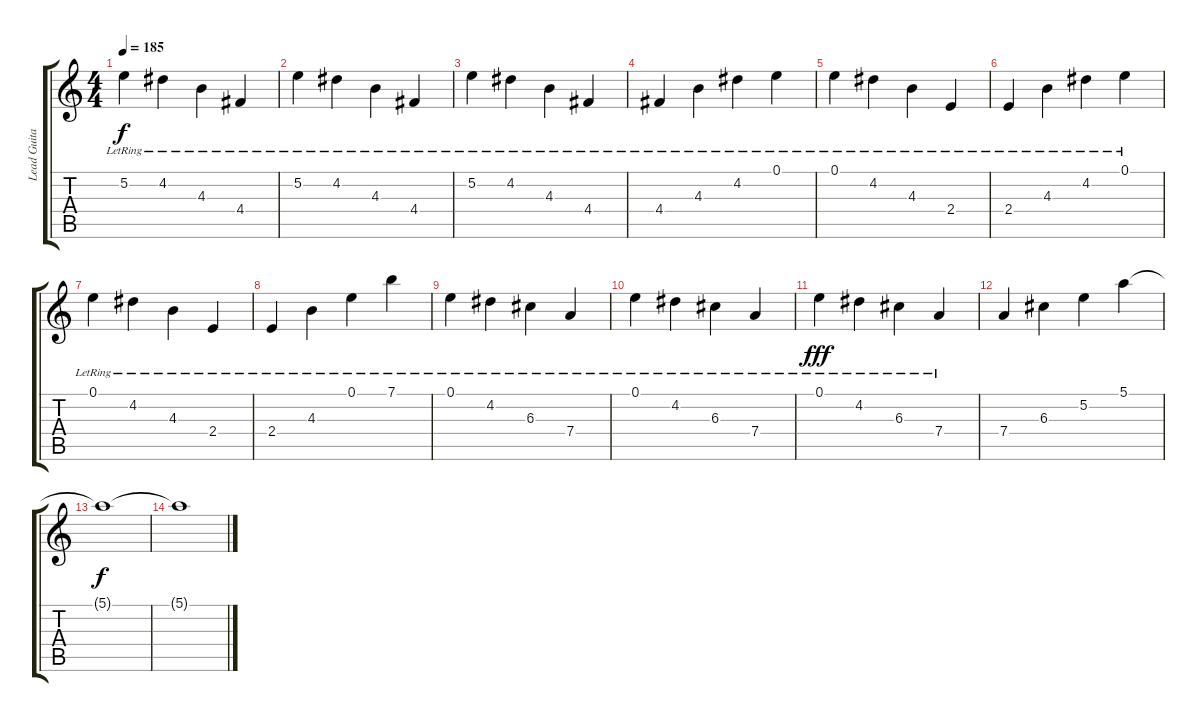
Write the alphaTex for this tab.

\track ("Lead Guitar" "Lead Guita") {instrument overdrivenguitar}
\staff {score tabs}
\tuning (E4 B3 G3 D3 A2 D2) {hide}
\ts (4 4)
\tempo 185
\clef g2
\ks c
5.2{lr}.4{dy f} 4.2{lr}.4 4.3{lr}.4 4.4{lr}.4 |
5.2{lr}.4 4.2{lr}.4 4.3{lr}.4 4.4{lr}.4 |
5.2{lr}.4 4.2{lr}.4 4.3{lr}.4 4.4{lr}.4 |
4.4{lr}.4 4.3{lr}.4 4.2{lr}.4 0.1{lr}.4 |
0.1{lr}.4 4.2{lr}.4 4.3{lr}.4 2.4{lr}.4 |
2.4{lr}.4 4.3{lr}.4 4.2{lr}.4 0.1{lr}.4 |
0.1{lr}.4 4.2{lr}.4 4.3{lr}.4 2.4{lr}.4 |
2.4{lr}.4 4.3{lr}.4 0.1{lr}.4 7.1{lr}.4 |
0.1{lr}.4 4.2{lr}.4 6.3{lr}.4 7.4{lr}.4 |
0.1{lr}.4 4.2{lr}.4 6.3{lr}.4 7.4{lr}.4 |
0.1{lr}.4{dy fff} 4.2{lr}.4 6.3{lr}.4 7.4{lr}.4 |
7.4.4 6.3.4 5.2.4 5.1.4 |
5.1{t}.1{dy f} |
5.1{t}.1
